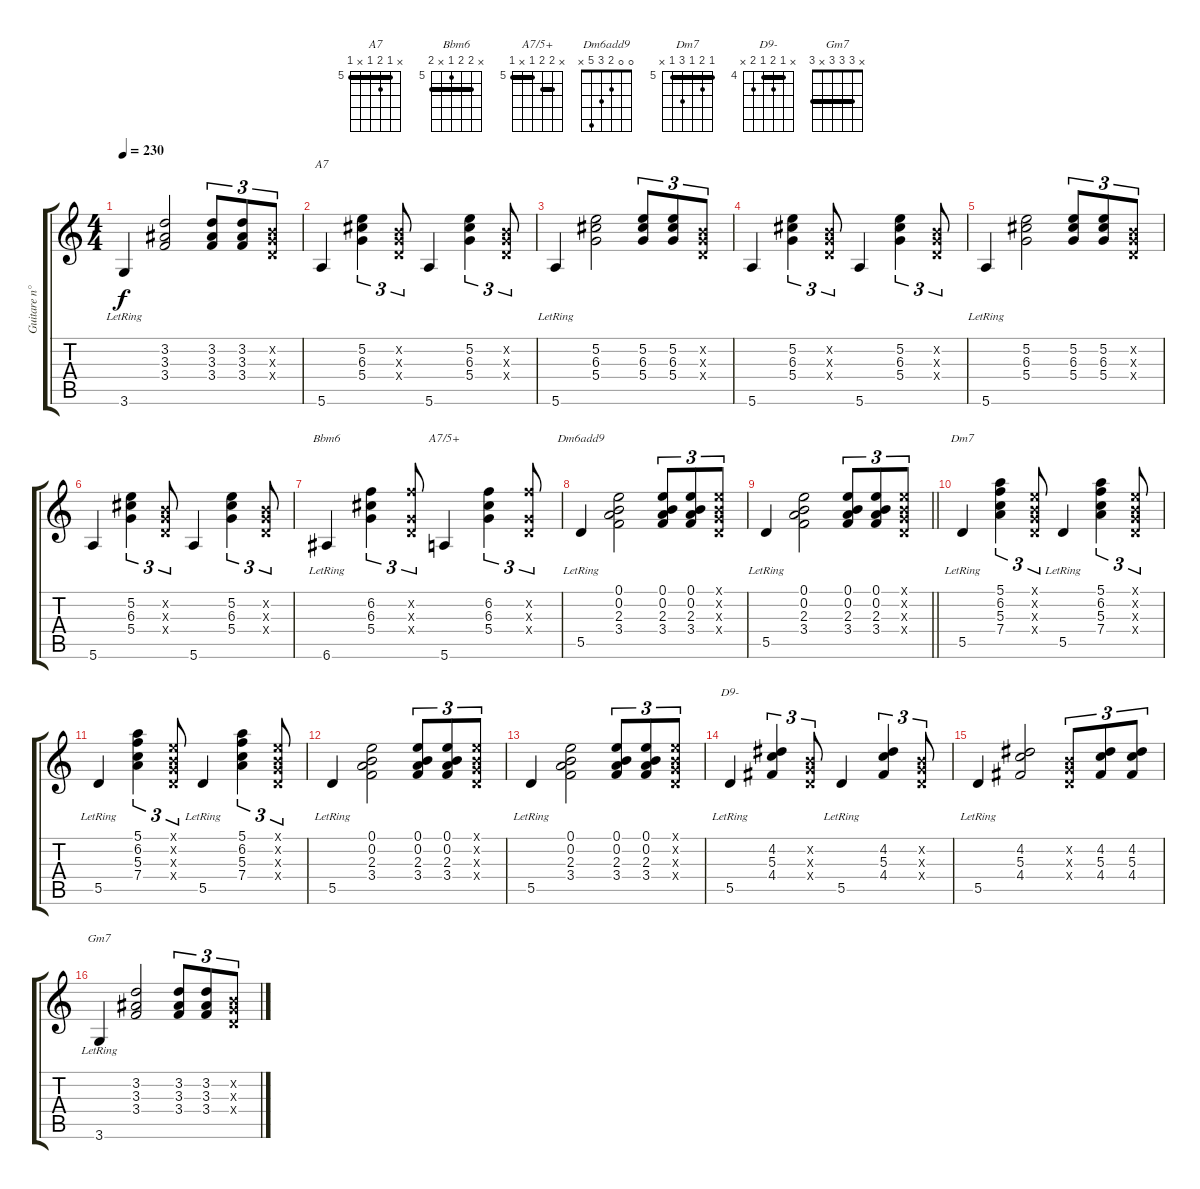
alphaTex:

\track ("Guitare n°2" "Guitare n°") {instrument acousticguitarsteel}
\staff {score tabs}
\tuning (E4 B3 G3 D3 A2 E2) {hide}
\chord ("A7" x 5 6 5 x 5) {firstfret 5 barre 5}
\chord ("Bbm6" x 6 6 5 x 6) {firstfret 5 barre 6}
\chord ("A7/5+" x 6 6 5 x 5) {firstfret 5 barre (5 6)}
\chord ("Dm6add9" 0 0 2 3 5 x)
\chord ("Dm7" 5 6 5 7 5 x) {firstfret 5 barre 5}
\chord ("D9-" x 4 5 4 5 x) {firstfret 4 barre 4}
\chord ("Gm7" x 3 3 3 x 3) {barre 3}
\ts (4 4)
\tempo 230
\clef g2
\ks c
3.6{lr}.4{dy f} (3.2 3.3 3.4).2 (3.2 3.3 3.4).8{tu (3 2)} (3.2 3.3 3.4).8{tu (3 2)} (0.2{x} 0.3{x} 0.4{x}).8{tu (3 2)} |
5.6.4{ch "A7"} (5.2 6.3 5.4).4{tu (3 2)} (0.2{x} 0.3{x} 0.4{x}).8{tu (3 2)} 5.6.4 (5.2 6.3 5.4).4{tu (3 2)} (0.2{x} 0.3{x} 0.4{x}).8{tu (3 2)} |
5.6{lr}.4 (5.2 6.3 5.4).2 (5.2 6.3 5.4).8{tu (3 2)} (5.2 6.3 5.4).8{tu (3 2)} (0.2{x} 0.3{x} 0.4{x}).8{tu (3 2)} |
5.6.4 (5.2 6.3 5.4).4{tu (3 2)} (0.2{x} 0.3{x} 0.4{x}).8{tu (3 2)} 5.6.4 (5.2 6.3 5.4).4{tu (3 2)} (0.2{x} 0.3{x} 0.4{x}).8{tu (3 2)} |
5.6{lr}.4 (5.2 6.3 5.4).2 (5.2 6.3 5.4).8{tu (3 2)} (5.2 6.3 5.4).8{tu (3 2)} (0.2{x} 0.3{x} 0.4{x}).8{tu (3 2)} |
5.6.4 (5.2 6.3 5.4).4{tu (3 2)} (0.2{x} 0.3{x} 0.4{x}).8{tu (3 2)} 5.6.4 (5.2 6.3 5.4).4{tu (3 2)} (0.2{x} 0.3{x} 0.4{x}).8{tu (3 2)} |
6.6{lr}.4{ch "Bbm6"} (6.2 6.3 5.4).4{tu (3 2)} (6.2{x} 0.3{x} 0.4{x}).8{tu (3 2)} 5.6.4{ch "A7/5+"} (6.2 6.3 5.4).4{tu (3 2)} (6.2{x} 0.3{x} 0.4{x}).8{tu (3 2)} |
5.5{lr}.4{ch "Dm6add9"} (0.1 0.2 2.3 3.4).2 (0.1 0.2 2.3 3.4).8{tu (3 2)} (0.1 0.2 2.3 3.4).8{tu (3 2)} (0.1{x} 0.2{x} 0.3{x} 0.4{x}).8{tu (3 2)} |
\barLineRight lightlight
5.5{lr}.4 (0.1 0.2 2.3 3.4).2 (0.1 0.2 2.3 3.4).8{tu (3 2)} (0.1 0.2 2.3 3.4).8{tu (3 2)} (0.1{x} 0.2{x} 0.3{x} 0.4{x}).8{tu (3 2)} |
5.5{lr}.4{ch "Dm7"} (5.1 6.2 5.3 7.4).4{tu (3 2)} (0.1{x} 0.2{x} 0.3{x} 0.4{x}).8{tu (3 2)} 5.5{lr}.4 (5.1 6.2 5.3 7.4).4{tu (3 2)} (0.1{x} 0.2{x} 0.3{x} 0.4{x}).8{tu (3 2)} |
5.5{lr}.4 (5.1 6.2 5.3 7.4).4{tu (3 2)} (0.1{x} 0.2{x} 0.3{x} 0.4{x}).8{tu (3 2)} 5.5{lr}.4 (5.1 6.2 5.3 7.4).4{tu (3 2)} (0.1{x} 0.2{x} 0.3{x} 0.4{x}).8{tu (3 2)} |
5.5{lr}.4 (0.1 0.2 2.3 3.4).2 (0.1 0.2 2.3 3.4).8{tu (3 2)} (0.1 0.2 2.3 3.4).8{tu (3 2)} (0.1{x} 0.2{x} 0.3{x} 0.4{x}).8{tu (3 2)} |
5.5{lr}.4 (0.1 0.2 2.3 3.4).2 (0.1 0.2 2.3 3.4).8{tu (3 2)} (0.1 0.2 2.3 3.4).8{tu (3 2)} (0.1{x} 0.2{x} 0.3{x} 0.4{x}).8{tu (3 2)} |
5.5{lr}.4{ch "D9-"} (4.2 5.3 4.4).4{tu (3 2)} (0.2{x} 0.3{x} 0.4{x}).8{tu (3 2)} 5.5{lr}.4 (4.2 5.3 4.4).4{tu (3 2)} (0.2{x} 0.3{x} 0.4{x}).8{tu (3 2)} |
5.5{lr}.4 (4.2 5.3 4.4).2 (0.2{x} 0.3{x} 0.4{x}).8{tu (3 2)} (4.2 5.3 4.4).8{tu (3 2)} (4.2 5.3 4.4).8{tu (3 2)} |
3.6{lr}.4{ch "Gm7"} (3.2 3.3 3.4).2 (3.2 3.3 3.4).8{tu (3 2)} (3.2 3.3 3.4).8{tu (3 2)} (0.2{x} 0.3{x} 0.4{x}).8{tu (3 2)}
